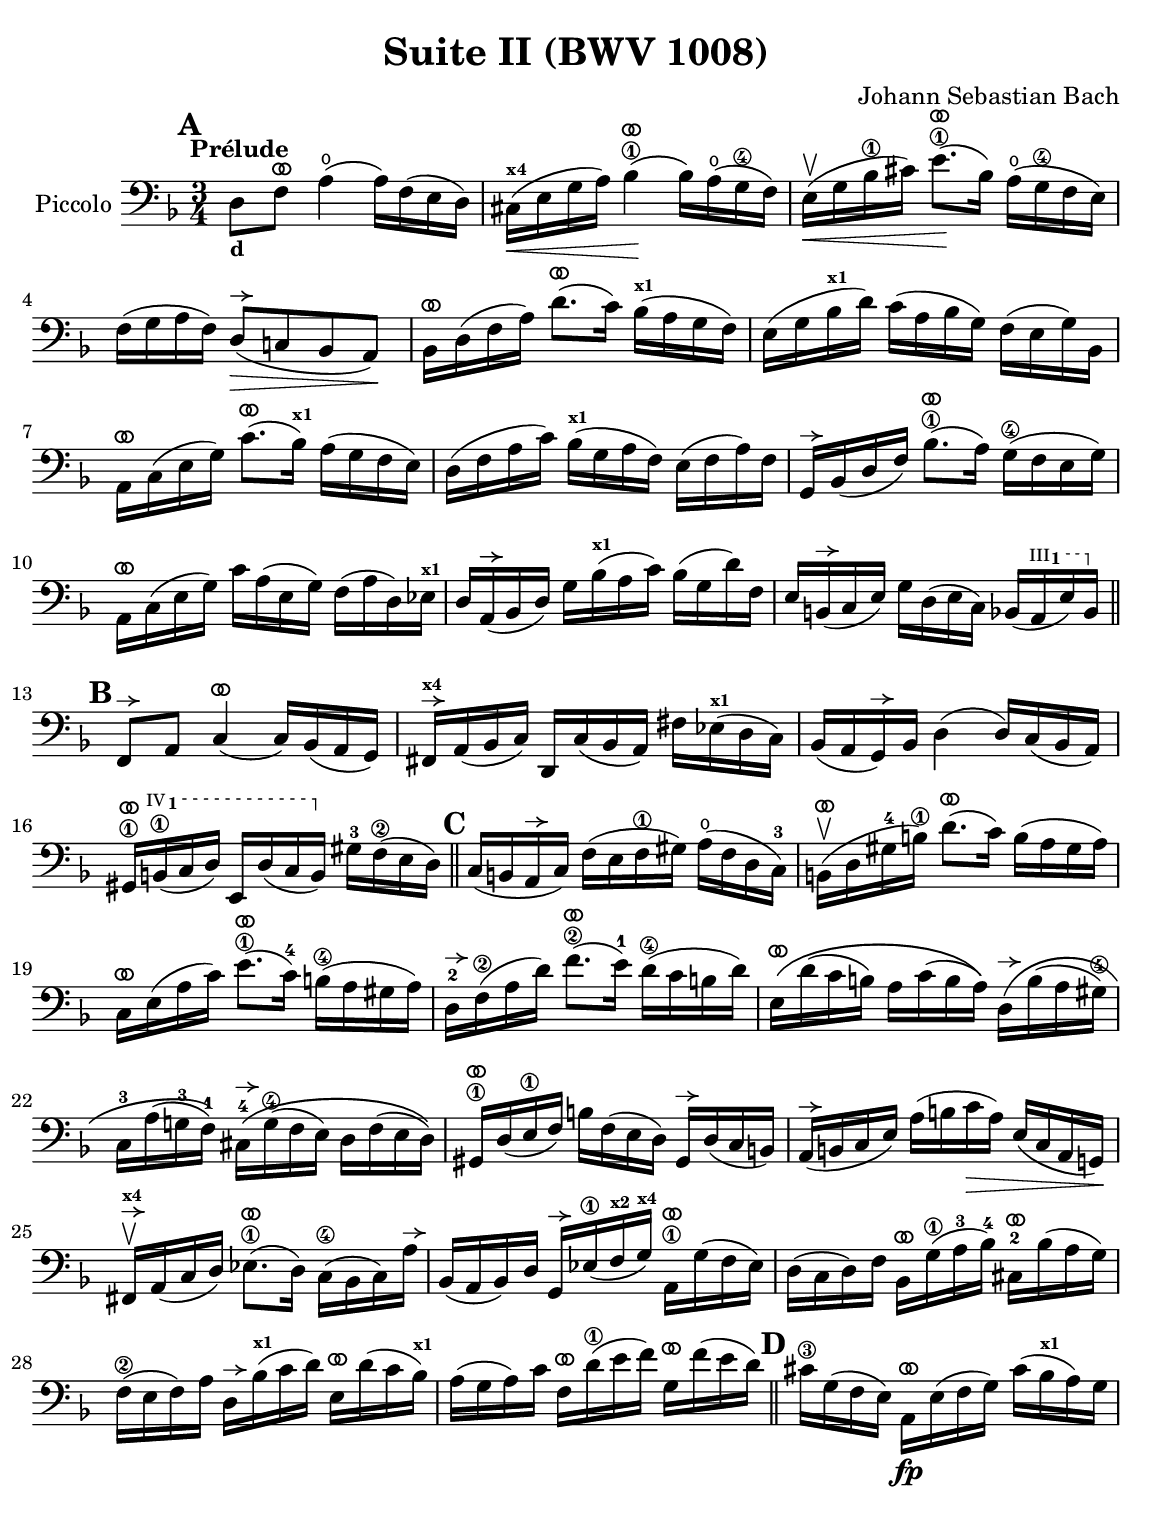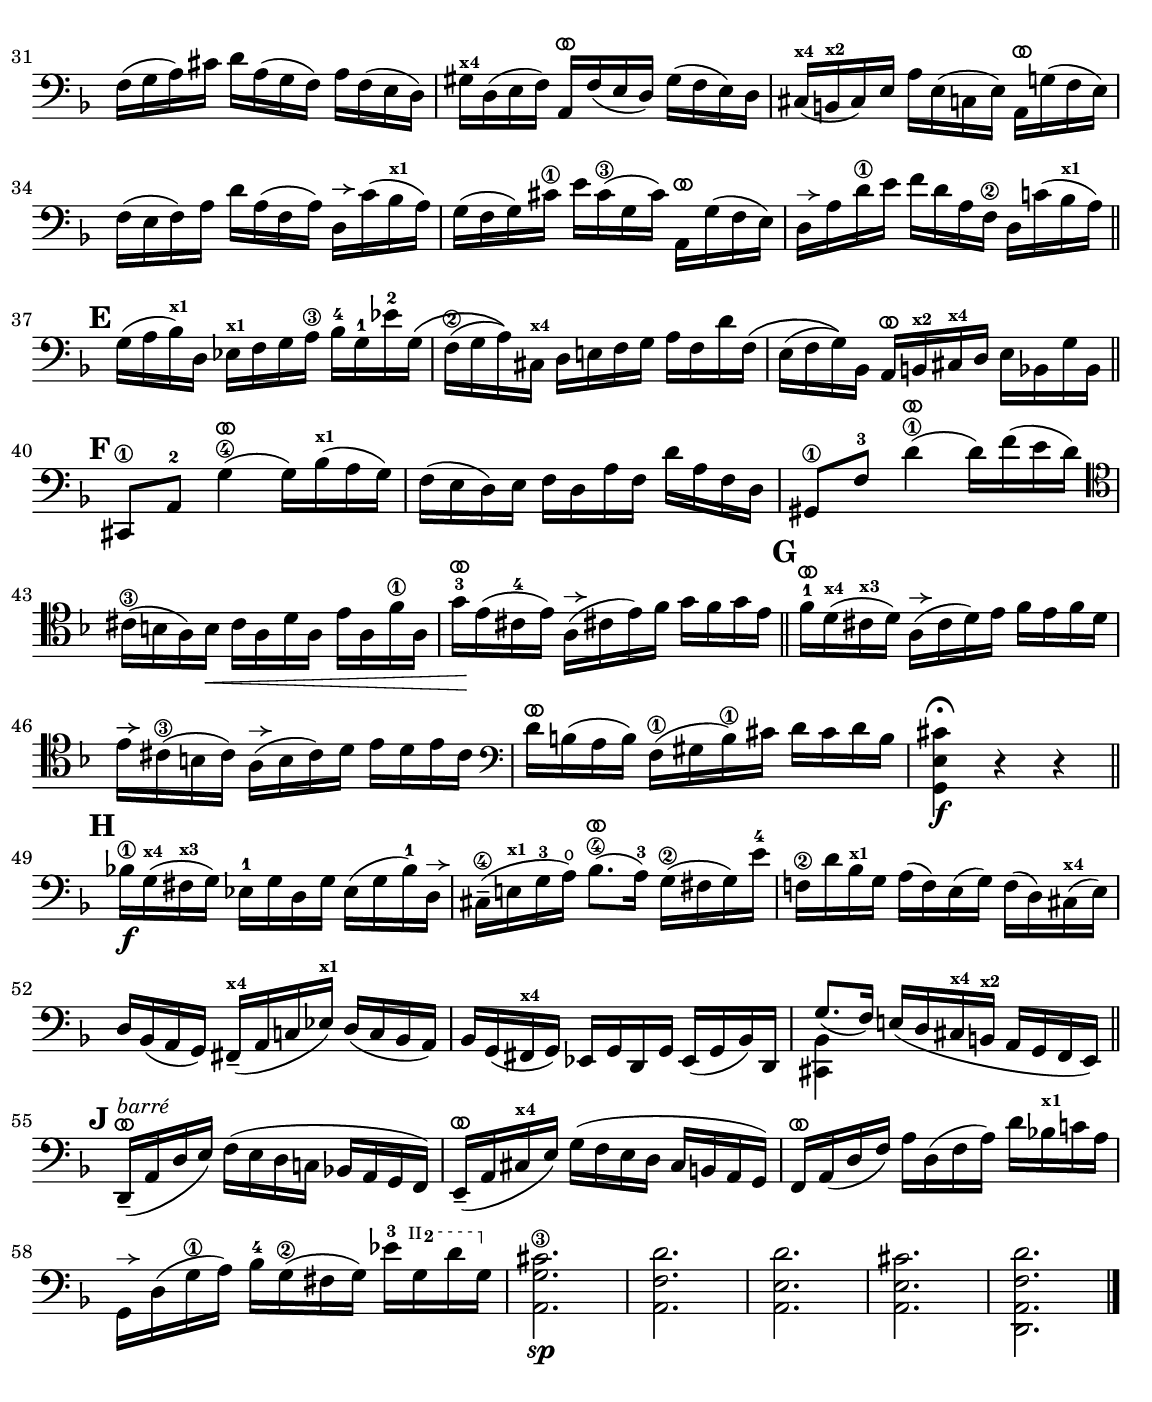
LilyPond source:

#(set-global-staff-size 21)

\version "2.24.0"

\header {
  title = "Suite II (BWV 1008)"
  composer = "Johann Sebastian Bach"
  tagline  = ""
}

\language "italiano"

% iPad Pro 12.9

\paper {
  paper-width  = 195\mm
  paper-height = 260\mm
%  indent = #0
  page-count = #2
  line-width = #184
  print-page-number = ##f
  ragged-last-bottom = ##t
  ragged-bottom = ##f
%  ragged-last = ##t
}

% \phrasingSlurDashed
% \SlurDashed
% \slurSolid

allongerUne = \markup {
  \center-column {
    \combine
    \draw-line #'(-2 . 0)
    \arrow-head #X #RIGHT ##f
  }
}

ringsps = #"
  0.15 setlinewidth
  0.9 0.6 moveto
  0.4 0.6 0.5 0 361 arc
  stroke
  1.0 0.6 0.5 0 361 arc
  stroke
  "

vibrato = \markup {
  \with-dimensions #'(-0.2 . 1.6) #'(0 . 1.2)
  \postscript #ringsps
}

startModernBarre =
#(define-event-function (fretnum partial)
   (number? number?)
    #{
      \tweak bound-details.left.text
        \markup
          \teeny \concat {
          #(format #f "~@r" fretnum)
          \hspace #.2
          \lower #.3 \small \bold \fontsize #-2 #(number->string partial)
          \hspace #.5
        }
      \tweak font-size -1
      \tweak font-shape #'upright
      \tweak style #'dashed-line
      \tweak dash-fraction #0.3
      \tweak dash-period #1
      \tweak bound-details.left.stencil-align-dir-y #0.35
      \tweak bound-details.left.padding 2.5 % was 0.25
      \tweak bound-details.left.attach-dir -1
      \tweak bound-details.left-broken.text ##f
      \tweak bound-details.left-broken.attach-dir -1
      %% adjust the numeric values to fit your needs:
      \tweak bound-details.left-broken.padding 0.5 %% was 1.5
      \tweak bound-details.right-broken.padding 0
      \tweak bound-details.right.padding 0.25
      \tweak bound-details.right.attach-dir 2
      \tweak bound-details.right-broken.text ##f
      \tweak bound-details.right.text
        \markup
          \with-dimensions #'(0 . 0) #'(-.3 . 0) %% was (0 . -1)
          \draw-line #'(0 . -1)
      \startTextSpan
   #})

stopBarre = \stopTextSpan

% Analysis brackets under the staff

\layout {
  \context {
    \Voice
    \consists "Horizontal_bracket_engraver"
  }
}

\score {
  \new Staff 
  \with{instrumentName=#"Piccolo"}{
    \override Hairpin.to-barline = ##f
    \override BreathingSign.text = \markup {
      \translate #'(-1.75 . 1.6)
      \musicglyph "scripts.rcomma"
    }

    \tempo "Prélude"
    \time 3/4
    \key re \minor
    \clef "bass"
    \set fingeringOrientations = #'(left)

      \mark \default
      re8_\markup{\bold\small d} fa8^\vibrato la4(\open la16) fa16( mi16 re16)
    | dod16(^\markup{\bold\teeny x4}\< mi16 sol16 la16) sib4\1^\vibrato(\! sib16) la16(\open sol16\4 fa16)
    | mi16(\upbow\< sol16 sib16\1 dod'16) mi'8.\1^\vibrato(\! sib16) la16(\open sol16\4 fa16 mi16)
    | fa16( sol16 la16 fa16) re8(^\allongerUne\> do!8 sib,8 la,8)\!
    | sib,16[^\vibrato re16( fa16 la16)] re'8.^\vibrato( do'16) sib16(^\markup{\bold\teeny x1} la16 sol16 fa16)
    | mi16( sol16 sib16^\markup{\bold\teeny x1} re'16) do'16( la16 sib16 sol16) fa16( mi16 sol16) sib,16
    | la,16[^\vibrato do16( mi16 sol16)] do'8.^\vibrato( sib16)^\markup{\bold\teeny x1} la16( sol16 fa16 mi16)
    | re16( fa16 la16 do'16) sib16(^\markup{\bold\teeny x1} sol16 la16 fa16) mi16( fa16 la16) fa16
    | sol,16[^\allongerUne sib,16( re16 fa16)] sib8.\1^\vibrato( la16) sol16(\4 fa16 mi16 sol16)
    | la,16^\vibrato do16( mi16 sol16) do'16 la16( mi16 sol16) fa16( la16 re16) mib16^\markup{\bold\teeny x1}
    | re16 la,16(^\allongerUne sib,16 re16) sol16 sib16(^\markup{\bold\teeny x1} la16 do'16) sib16( sol16 re'16) fa16
    | mi16 si,16(^\allongerUne do16 mi16) sol16 re16( mi16 do16) sib,16( \startModernBarre #3 #1 la,16 mi16) sib,16 \stopBarre 
    \bar "||" \mark \default
      fa,8^\allongerUne la,8 do4(^\vibrato do16) sib,16( la,16 sol,16)
    | fad,16^\allongerUne^\markup{\bold\teeny x4} la,16( sib,16 do16) re,16 do16( sib,16 la,16) 
      fad16 mib16(^\markup{\bold\teeny x1} re16 do16)
    | sib,16( la,16 sol,16)^\allongerUne sib,16 re4( re16) do16( sib,16 la,16)
    | sold,16\1^\vibrato \startModernBarre #4 #1 si,16(\1 do16 re16) mi,16 re16( do16 si,16) \stopBarre 
      sold16-3 fa16\2( mi16 re16)
    \bar "||" \mark \default
      do16( si,16 la,16^\allongerUne do16) fa16( mi16 fa16\1 sold16) la16(\open fa16 re16 do16)-3
    | si,16(\upbow^\vibrato re16 sold16-4 si16)\1 re'8.(^\vibrato do'16) si16( la16 sold16 la16)
    | do16^\vibrato mi16( la16 do'16) mi'8.(\1^\vibrato do'16)-4 si16(\4 la16 sold16 la16) 
    | re16-2^\allongerUne fa16\2( la16 re'16) fa'8.(\2^\vibrato mi'16)-1 re'16(\4 do'16 si16 re'16)
    | mi16\(^\vibrato re'16( do'16 si16) la16 do'16( si16 la16)\)
      re16\(^\allongerUne si16( la16 sold16\4)
    | do16-3 la16( sol!16-3 fa16-1)\) 
      dod16-4^\allongerUne\( sol16(\4 fa16 mi16) re16 fa16( mi16 re16)\)
    | sold,16\1^\vibrato re16( mi16\1 fa16) si16 fa16( mi16 re16) sold,16^\allongerUne re16( do16 si,16)
    | la,16(^\allongerUne si,16 do16 mi16) la16( si16 do'16\> la16) mi16( do16 la,16 sol,!16)\!
    | fad,16^\allongerUne^\markup{\bold\teeny x4}\upbow la,16( do16 re16) mib8.(\1^\vibrato re16) do16(\4 sib,16 do16) la16^\allongerUne
    | sib,16( la,16 sib,16) re16 sol,16^\allongerUne mib16(\1 fa16^\markup{\bold\teeny x2} sol16)^\markup{\bold\teeny x4} 
      la,16\1^\vibrato sol16( fa16 mib16)
    | re16( do16 re16) fa16 sib,16^\vibrato sol16(\1 la16-3 sib16)-4 
      dod16-2^\vibrato sib16( la16 sol16)
    | fa16(\2 mi16 fa16) la16 re16^\allongerUne sib16(^\markup{\bold\teeny x1} do'16 re'16)
      mi16^\vibrato re'16( do'16 sib16)^\markup{\bold\teeny x1}
    | la16( sol16 la16) do'16 fa16^\vibrato re'16(\1 mi'16 fa'16)
      sol16^\vibrato fa'16( mi'16 re'16)
    \bar "||" \mark \default
      dod'16\3 sol16( fa16 mi16) la,16\fp^\vibrato mi16( fa16 sol16) dod'16( sib16^\markup{\bold\teeny x1} la16) sol16
    | fa16( sol16 la16) dod'16 re'16 la16( sol16 fa16) la16 fa16( mi16 re16)
    | sold16^\markup{\bold\teeny x4} re16( mi16 fa16) la,16^\vibrato fa16( mi16 re16) sold16( fa16 mi16) re16
    | dod16(^\markup{\bold\teeny x4} si,16^\markup{\bold\teeny x2} dod16) 
      mi16 la16 mi16( do16 mi16) la,16^\vibrato sol!16( fa16 mi16)
    | fa16( mi16 fa16) la16 re'16 la16( fa16 la16) re16^\allongerUne do'16( sib16^\markup{\bold\teeny x1} la16)
    | sol16( fa16 sol16) dod'16\1 mi'16 dod'16(\3 sol16 dod'16) la,16^\vibrato sol16( fa16 mi16)
    | re16[^\allongerUne la16 re'16\1 mi'16] fa'16 
      re'16 la16 fa16\2 re16 do'!16( sib16^\markup{\bold\teeny x1} la16)
    \bar "||" \mark \default
      sol16( la16 sib16)^\markup{\bold\teeny x1} re16 mib16^\markup{\bold\teeny x1} 
      fa16 sol16 la16\3 sib16-4 sol16-1 mib'16-2 sol16\(
    | fa16(\2 sol16 la16)\) dod16^\markup{\bold\teeny x4} re16 mi!16 fa16 sol16 la16 fa16 re'16 fa16\(
    | mi16( fa16 sol16)\) sib,16 la,16^\vibrato si,!16^\markup{\bold\teeny x2} 
      dod16^\markup{\bold\teeny x4} re16 mi16 sib,16 sol16 sib,16
    \bar "||" \mark \default
      dod,8\1 la,8-2 sol4\4^\vibrato( sol16) sib16(^\markup{\bold\teeny x1} la16 sol16)
    | fa16( mi16 re16) mi16 fa16 re16 la16 fa16 re'16 la16 fa16 re16
    | sold,8\1 fa8-3 re'4\1^\vibrato( re'16) fa'16( mi'16 re'16)
    | \clef "tenor"
      dod'16\3( si!16 la16) si16\< dod'16 la16 re'16 la16 mi'16 la16 fa'16\1 la16
    | sol'16-3\!^\vibrato mi'16( dod'16-4 mi'16) la16(^\allongerUne dod'!16 mi'16) fa'16
      sol'16 fa'16 sol'16 mi'16
    \bar "||" \mark \default
      fa'16-1^\vibrato re'16(^\markup{\bold\teeny x4} dod'16^\markup{\bold\teeny x3} 
      re'16) la16(^\allongerUne dod'16 re'16) mi'16 
      fa'16 mi'16 fa'16 re'16
    | mi'16^\allongerUne dod'16(\3 si!16 dod'16) la16(^\allongerUne si16 dod'16) re'16
      mi'16 re'16 mi'16 dod'16
    | \clef "bass" 
      re'16^\vibrato si!16( la16 si16) fa16(\1 sold16 si16)\1 dod'16
      re'16 dod'16 re'16 si16
    | <<dod'4\fermata mi4 sol,4\f>> r4 r4
    \bar "||" \mark \default
      sib!16\f\1 sol16(^\markup{\bold\teeny x4} fad16^\markup{\bold\teeny x3} 
      sol16) mib16-1 sol16 re16 sol16 mib16( sol16 sib16)-1 re16^\allongerUne
    | dod16(--\4 mi!16^\markup{\bold\teeny x1} sol16-3 la16)\open
      sib8.(\4^\vibrato la16)-3 sol16(\2 fad16 sol16) mi'16-4
    | fa!16\2 re'16 sib16^\markup{\bold\teeny x1} sol16 la16( fa16) mi16( sol16)
      fa16( re16) dod16(^\markup{\bold\teeny x4} mi16)
    | re16 sib,16( la,16 sol,16) fad,16--(^\markup{\bold\teeny x4} la,16 do!16 
      mib16)^\markup{\bold\teeny x1} re16( do16 sib,16 la,16)
    | sib,16 sol,16( fad,16^\markup{\bold\teeny x4} sol,16) mib,16 sol,16 re,16 sol,16 mib,16( sol,16 sib,16) re,16
    | <<{sol8._( fa16_)}\\{<<sib,4 dod,4>>}>> mi!16( re16 
      dod16^\markup{\bold\teeny x4} si,!16^\markup{\bold\teeny x2} la,16 sol,16 fa,16 mi,16)
    \bar "||" \mark \default
      re,16--(^\vibrato^\markup{\small\italic "barré"} la,16 re16 mi16) fa16( mi16 re16 do!16 sib,!16 la,16 sol,16 fa,16)
    | mi,16--(^\vibrato la,16 dod16^\markup{\bold\teeny x4} mi16) sol16( fa16 mi16 re16 dod16 si,!16 la,16 sol,16)
    | fa,16^\vibrato la,16( re16 fa16) la16 re16( fa16 la16)
      re'16 sib!16^\markup{\bold\teeny x1} do'!16 la16
    | sol,16^\allongerUne re16( sol16\1 la16) sib16-4 sol16(\2 fad16 sol16)
      mib'16-3 \startModernBarre #2 #2 sol16 re'16 sol16 \stopBarre
    | <<dod'2.\3 sol2. la,2.\sp>>
    | <<re'2. fa2. la,2.>> 
    | <<re'2. mi2. la,2.>>
    | <<dod'2. mi2. la,2.>>
    | <<re'2. fa2. la,2. re,2.>>
      
    
    
      \bar "|."
  }
}
